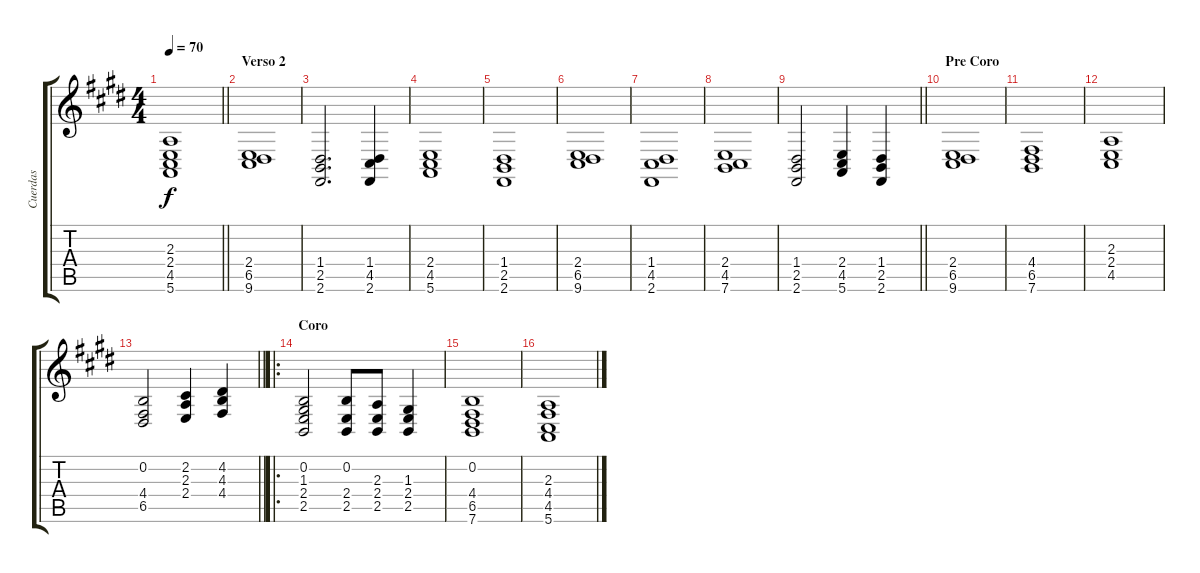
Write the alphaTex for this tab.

\track ("Cuerdas" "Cuerdas") {instrument stringensemble1}
\staff {score tabs}
\tuning (E4 B3 G3 D3 A2 E2) {hide}
\ts (4 4)
\tempo 70
\clef g2
\barLineRight lightlight
\ks e
(2.3 2.4 4.5 5.6).1{dy f} |
\section ("" "Verso 2")
(2.4 6.5 9.6).1 |
(1.4 2.5 2.6).2{d} (1.4 4.5 2.6).4 |
(2.4 4.5 5.6).1 |
(1.4 2.5 2.6).1 |
(2.4 6.5 9.6).1 |
(1.4 4.5 2.6).1 |
(2.4 4.5 7.6).1 |
\barLineRight lightlight
(1.4 2.5 2.6).2 (2.4 4.5 5.6).4 (1.4 2.5 2.6).4 |
\section ("" "Pre Coro")
(2.4 6.5 9.6).1 |
(4.4 6.5 7.6).1 |
(2.3 2.4 4.5).1 |
\barLineRight lightlight
(0.2 4.4 6.5).2 (2.2 2.3 2.4).4 (4.2 4.3 4.4).4 |
\ro
\section ("" "Coro")
(0.2 1.3 2.4 2.5).2 (0.2 2.4 2.5).8 (2.3 2.4 2.5).8 (1.3 2.4 2.5).4 |
(0.2 4.4 6.5 7.6).1 |
(2.3 4.4 4.5 5.6).1
